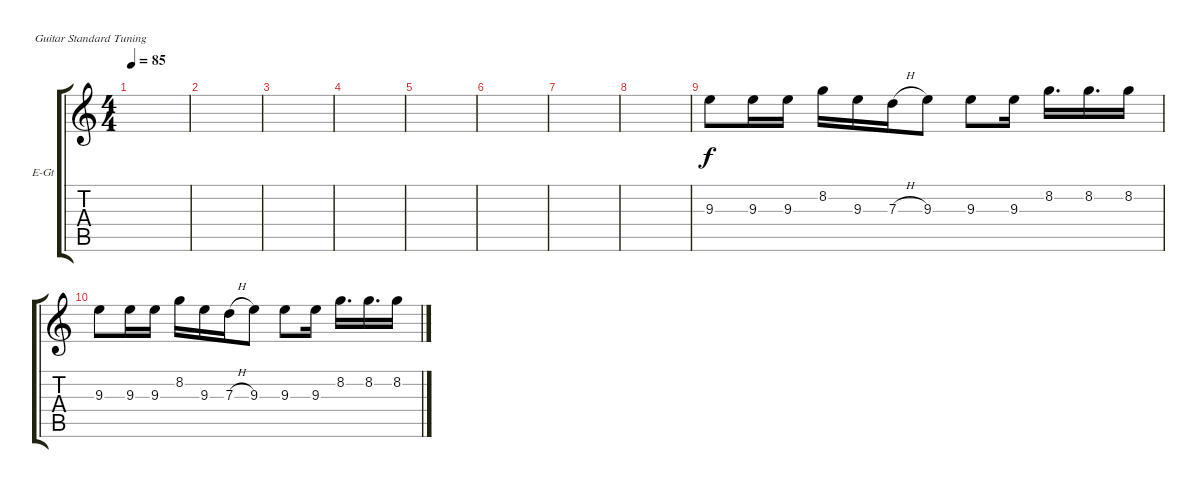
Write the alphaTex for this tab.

\defaultSystemsLayout 4
\bracketExtendMode groupsimilarinstruments
\firstSystemTrackNameOrientation horizontal
\otherSystemsTrackNameOrientation horizontal
\track ("Electric Guitar" "E-Gt") {instrument distortionguitar}
\staff {score tabs}
\tuning (E4 B3 G3 D3 A2 E2)
\ts (4 4)
\tempo 85
\clef g2
\ks c
|
|
|
|
|
|
|
|
9.3.8 9.3.16 9.3.16 8.2.16 9.3.16 7.3{h}.16 9.3.8 9.3.8 9.3.16 8.2.16{d} 8.2.16{d} 8.2.16 |
9.3.8 9.3.16 9.3.16 8.2.16 9.3.16 7.3{h}.16 9.3.8 9.3.8 9.3.16 8.2.16{d} 8.2.16{d} 8.2.16
